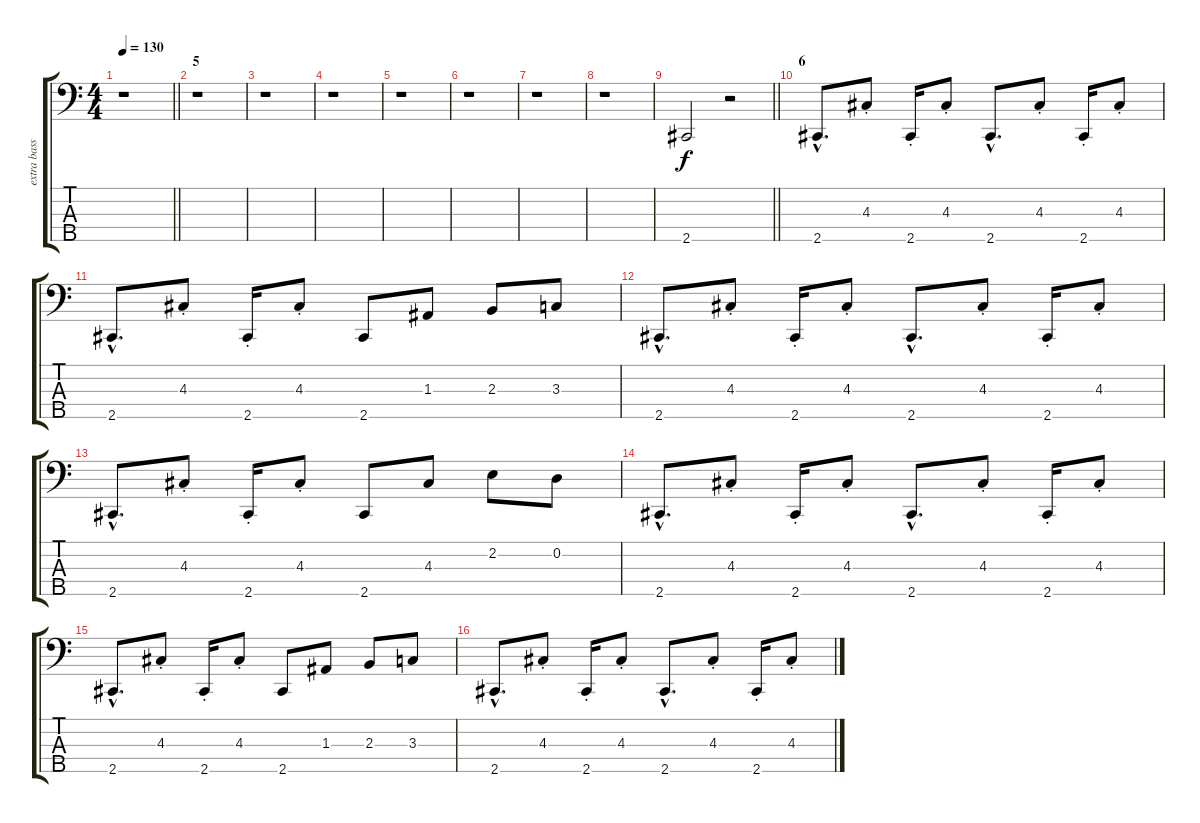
\track ("extra bass (for effect)" "extra bass") {instrument acousticguitarnylon}
\staff {score tabs}
\tuning (G2 D2 A1 E1 B0) {hide}
\ts (4 4)
\tempo 130
\clef f4
\barLineRight lightlight
\ks c
r.1{dy f} |
\section ("" "5")
r.1 |
r.1 |
r.1 |
r.1 |
r.1 |
r.1 |
r.1 |
\barLineRight lightlight
2.5.2 r.2 |
\section ("" "6")
2.5{hac}.8{d} 4.3{st}.8 2.5{st}.16 4.3{st}.8 2.5{hac}.8{d} 4.3{st}.8 2.5{st}.16 4.3{st}.8 |
2.5{hac}.8{d} 4.3{st}.8 2.5{st}.16 4.3{st}.8 2.5.8 1.3.8 2.3.8 3.3.8 |
2.5{hac}.8{d} 4.3{st}.8 2.5{st}.16 4.3{st}.8 2.5{hac}.8{d} 4.3{st}.8 2.5{st}.16 4.3{st}.8 |
2.5{hac}.8{d} 4.3{st}.8 2.5{st}.16 4.3{st}.8 2.5.8 4.3.8 2.2.8 0.2.8 |
2.5{hac}.8{d} 4.3{st}.8 2.5{st}.16 4.3{st}.8 2.5{hac}.8{d} 4.3{st}.8 2.5{st}.16 4.3{st}.8 |
2.5{hac}.8{d} 4.3{st}.8 2.5{st}.16 4.3{st}.8 2.5.8 1.3.8 2.3.8 3.3.8 |
2.5{hac}.8{d} 4.3{st}.8 2.5{st}.16 4.3{st}.8 2.5{hac}.8{d} 4.3{st}.8 2.5{st}.16 4.3{st}.8
